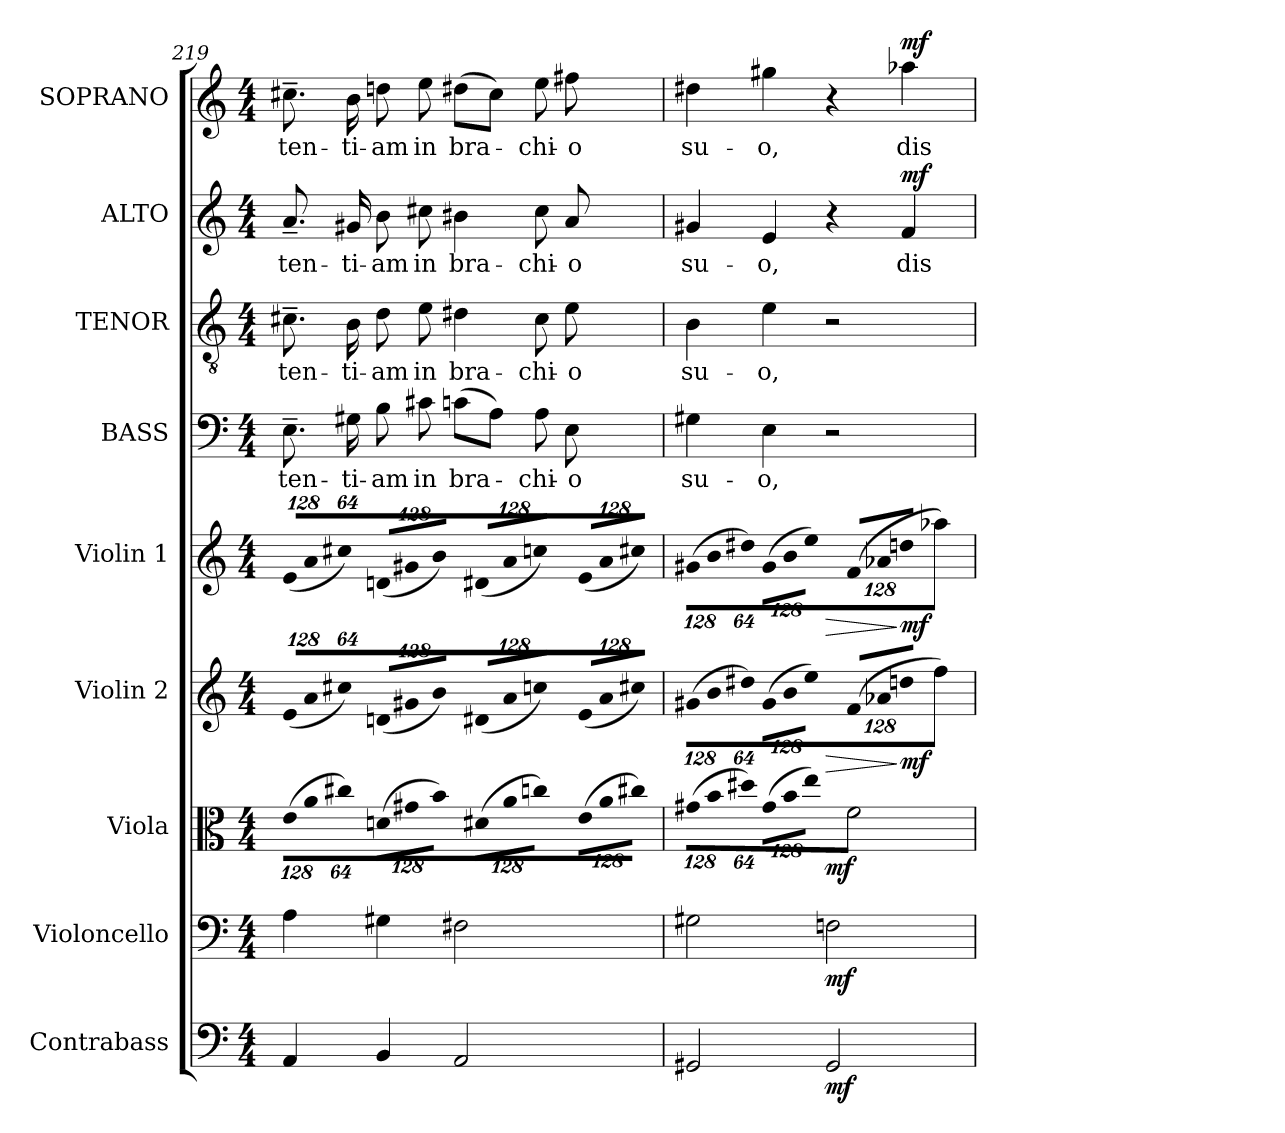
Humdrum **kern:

**kern	**dynam	**kern	**dynam	**kern	**dynam	**kern	**dynam	**kern	**dynam	**kern	**text	**kern	**text	**kern	**text	**dynam	**kern	**text	**dynam
*part9	*part9	*part8	*part8	*part7	*part7	*part6	*part6	*part5	*part5	*part4	*part4	*part3	*part3	*part2	*part2	*part2	*part1	*part1	*part1
*staff9	*staff9	*staff8	*staff8	*staff7	*staff7	*staff6	*staff6	*staff5	*staff5	*staff4	*staff4	*staff3	*staff3	*staff2	*staff2	*staff2	*staff1	*staff1	*staff1
*I"Contrabass	*	*I"Violoncello	*	*I"Viola	*	*I"Violin 2	*	*I"Violin 1	*	*I"BASS	*	*I"TENOR	*	*I"ALTO	*	*	*I"SOPRANO	*	*
*I'Cb.	*	*I'Vc.	*	*I'Vla.	*	*I'Vln. 2	*	*I'Vln. 1	*	*I'B.	*	*I'T.	*	*I'A.	*	*	*I'S.	*	*
*clefF4	*	*clefF4	*	*clefC3	*	*clefG2	*	*clefG2	*	*clefF4	*	*clefGv2	*	*clefG2	*	*	*clefG2	*	*
*ITrd7c12	*	*	*	*	*	*	*	*	*	*	*	*ITrd7c12	*	*	*	*	*	*	*
*k[]	*	*k[]	*	*k[]	*	*k[]	*	*k[]	*	*k[]	*	*k[]	*	*k[]	*	*	*k[]	*	*
*C:	*	*C:	*	*C:	*	*C:	*	*C:	*	*C:	*	*C:	*	*C:	*	*	*C:	*	*
*M4/4	*	*M4/4	*	*M4/4	*	*M4/4	*	*M4/4	*	*M4/4	*	*M4/4	*	*M4/4	*	*	*M4/4	*	*
*	*	*	*	*Xbrackettup	*	*	*	*	*	*	*	*	*	*	*	*	*	*	*
=219	=219	=219	=219	=219	=219	=219	=219	=219	=219	=219	=219	=219	=219	=219	=219	=219	=219	=219	=219
!	!	!	!	!LO:N:vis=8	!	!	!	!	!	!	!	!	!	!	!	!	!	!	!
*	*	*	*	*	*	*Xbrackettup	*	*	*	*	*	*	*	*	*	*	*	*	*
!	!	!	!	!	!	!LO:N:vis=8	!	!	!	!	!	!	!	!	!	!	!	!	!
*	*	*	*	*	*	*	*	*Xbrackettup	*	*	*	*	*	*	*	*	*	*	*
!	!	!	!	!	!	!	!	!LO:N:vis=8	!	!	!	!	!	!	!	!	!	!	!
!	!	!	!	!	!	!	!	!	!	!	!LO:LY:b:color=#000000	!	!	!	!	!	!	!	!
!	!	!	!	!	!	!	!	!	!	!	!	!	!LO:LY:b:color=#000000	!	!	!	!	!	!
!	!	!	!	!	!	!	!	!	!	!	!	!	!	!	!LO:LY:b:color=#000000	!	!	!	!
!	!	!	!	!	!	!	!	!	!	!	!	!	!	!	!	!	!	!LO:LY:b:color=#000000	!
4AAAi/	.	4Ai\	.	(1024%85ei\L	.	(1024%85ei/L	.	(1024%85ei/L	.	8.E~i\	-ten-	8.C#X~i\	-ten-	8.a~i/	-ten-	.	8.cc#X~i\	-ten-	.
!	!	!	!	!LO:N:vis=8	!	!LO:N:vis=8	!	!LO:N:vis=8	!	!	!	!	!	!	!	!	!	!	!
.	.	.	.	1024%85ai\	.	1024%85ai/	.	1024%85ai/	.	.	.	.	.	.	.	.	.	.	.
!	!	!	!	!LO:N:vis=8	!	!LO:N:vis=8	!	!LO:N:vis=8	!	!	!	!	!	!	!	!	!	!	!
.	.	.	.	512%43cc#Xi\J)	.	512%43cc#Xi/J)	.	512%43cc#Xi/J)	.	.	.	.	.	.	.	.	.	.	.
!	!	!	!	!	!	!	!	!	!	!	!LO:LY:b:color=#000000	!	!	!	!	!	!	!	!
!	!	!	!	!	!	!	!	!	!	!	!	!	!LO:LY:b:color=#000000	!	!	!	!	!	!
!	!	!	!	!	!	!	!	!	!	!	!	!	!	!	!LO:LY:b:color=#000000	!	!	!	!
!	!	!	!	!	!	!	!	!	!	!	!	!	!	!	!	!	!	!LO:LY:b:color=#000000	!
.	.	.	.	.	.	.	.	.	.	16G#Xi\	-ti-	16BBi\	-ti-	16g#Xi/	-ti-	.	16bi\	-ti-	.
!	!	!	!	!LO:N:vis=8	!	!LO:N:vis=8	!	!LO:N:vis=8	!	!	!	!	!	!	!	!	!	!	!
!	!	!	!	!	!	!	!	!	!	!	!LO:LY:b:color=#000000	!	!	!	!	!	!	!	!
!	!	!	!	!	!	!	!	!	!	!	!	!	!LO:LY:b:color=#000000	!	!	!	!	!	!
!	!	!	!	!	!	!	!	!	!	!	!	!	!	!	!LO:LY:b:color=#000000	!	!	!	!
!	!	!	!	!	!	!	!	!	!	!	!	!	!	!	!	!	!	!LO:LY:b:color=#000000	!
4BBBi/	.	4G#Xi\	.	(1024%85dni\L	.	(1024%85dni/L	.	(1024%85dni/L	.	8Bi\	-am	8Di\	-am	8bi\	-am	.	8ddni\	-am	.
!	!	!	!	!LO:N:vis=8	!	!LO:N:vis=8	!	!LO:N:vis=8	!	!	!	!	!	!	!	!	!	!	!
.	.	.	.	1024%85g#Xi\	.	1024%85g#Xi/	.	1024%85g#Xi/	.	.	.	.	.	.	.	.	.	.	.
!	!	!	!	!	!	!	!	!	!	!	!LO:LY:b:color=#000000	!	!	!	!	!	!	!	!
!	!	!	!	!	!	!	!	!	!	!	!	!	!LO:LY:b:color=#000000	!	!	!	!	!	!
!	!	!	!	!	!	!	!	!	!	!	!	!	!	!	!LO:LY:b:color=#000000	!	!	!	!
!	!	!	!	!	!	!	!	!	!	!	!	!	!	!	!	!	!	!LO:LY:b:color=#000000	!
.	.	.	.	.	.	.	.	.	.	8c#Xi\	in	8Ei\	in	8cc#Xi\	in	.	8eei\	in	.
!	!	!	!	!LO:N:vis=8	!	!LO:N:vis=8	!	!LO:N:vis=8	!	!	!	!	!	!	!	!	!	!	!
.	.	.	.	512%43bi\J)	.	512%43bi/J)	.	512%43bi/J)	.	.	.	.	.	.	.	.	.	.	.
!	!	!	!	!LO:N:vis=8	!	!LO:N:vis=8	!	!LO:N:vis=8	!	!	!	!	!	!	!	!	!	!	!
!	!	!	!	!	!	!	!	!	!	!	!LO:LY:b:color=#000000	!	!	!	!	!	!	!	!
!	!	!	!	!	!	!	!	!	!	!	!	!	!LO:LY:b:color=#000000	!	!	!	!	!	!
!	!	!	!	!	!	!	!	!	!	!	!	!	!	!	!LO:LY:b:color=#000000	!	!	!	!
!	!	!	!	!	!	!	!	!	!	!	!	!	!	!	!	!	!	!LO:LY:b:color=#000000	!
2AAAi/	.	2F#Xi\	.	(1024%85d#Xi\L	.	(1024%85d#Xi/L	.	(1024%85d#Xi/L	.	(8cni\L	bra-	4D#Xi\	bra-	4b#Xi\	bra-	.	(8dd#Xi\L	bra-	.
!	!	!	!	!LO:N:vis=8	!	!LO:N:vis=8	!	!LO:N:vis=8	!	!	!	!	!	!	!	!	!	!	!
.	.	.	.	1024%85ai\	.	1024%85ai/	.	1024%85ai/	.	.	.	.	.	.	.	.	.	.	.
.	.	.	.	.	.	.	.	.	.	8Ai\J)	.	.	.	.	.	.	8cc#i\J)	.	.
!	!	!	!	!LO:N:vis=8	!	!LO:N:vis=8	!	!LO:N:vis=8	!	!	!	!	!	!	!	!	!	!	!
.	.	.	.	512%43ccni\J)	.	512%43ccni/J)	.	512%43ccni/J)	.	.	.	.	.	.	.	.	.	.	.
!	!	!	!	!LO:N:vis=8	!	!LO:N:vis=8	!	!LO:N:vis=8	!	!	!	!	!	!	!	!	!	!	!
!	!	!	!	!	!	!	!	!	!	!	!LO:LY:b:color=#000000	!	!	!	!	!	!	!	!
!	!	!	!	!	!	!	!	!	!	!	!	!	!LO:LY:b:color=#000000	!	!	!	!	!	!
!	!	!	!	!	!	!	!	!	!	!	!	!	!	!	!LO:LY:b:color=#000000	!	!	!	!
!	!	!	!	!	!	!	!	!	!	!	!	!	!	!	!	!	!	!LO:LY:b:color=#000000	!
.	.	.	.	(1024%85ei\L	.	(1024%85ei/L	.	(1024%85ei/L	.	8Ai\	-chi-	8C#i\	-chi-	8cc#i\	-chi-	.	8eei\	-chi-	.
!	!	!	!	!LO:N:vis=8	!	!LO:N:vis=8	!	!LO:N:vis=8	!	!	!	!	!	!	!	!	!	!	!
.	.	.	.	1024%85ai\	.	1024%85ai/	.	1024%85ai/	.	.	.	.	.	.	.	.	.	.	.
!	!	!	!	!	!	!	!	!	!	!	!LO:LY:b:color=#000000	!	!	!	!	!	!	!	!
!	!	!	!	!	!	!	!	!	!	!	!	!	!LO:LY:b:color=#000000	!	!	!	!	!	!
!	!	!	!	!	!	!	!	!	!	!	!	!	!	!	!LO:LY:b:color=#000000	!	!	!	!
!	!	!	!	!	!	!	!	!	!	!	!	!	!	!	!	!	!	!LO:LY:b:color=#000000	!
.	.	.	.	.	.	.	.	.	.	8Ei\	-o	8Ei\	-o	8ai/	-o	.	8ff#Xi\	-o	.
!	!	!	!	!LO:N:vis=8	!	!LO:N:vis=8	!	!LO:N:vis=8	!	!	!	!	!	!	!	!	!	!	!
.	.	.	.	512%43cc#Xi\J)	.	512%43cc#Xi/J)	.	512%43cc#Xi/J)	.	.	.	.	.	.	.	.	.	.	.
=220	=220	=220	=220	=220	=220	=220	=220	=220	=220	=220	=220	=220	=220	=220	=220	=220	=220	=220	=220
!	!	!	!	!LO:N:vis=8	!	!LO:N:vis=8	!	!LO:N:vis=8	!	!	!	!	!	!	!	!	!	!	!
!	!	!	!	!	!	!	!	!	!	!	!LO:LY:b:color=#000000	!	!	!	!	!	!	!	!
!	!	!	!	!	!	!	!	!	!	!	!	!	!LO:LY:b:color=#000000	!	!	!	!	!	!
!	!	!	!	!	!	!	!	!	!	!	!	!	!	!	!LO:LY:b:color=#000000	!	!	!	!
!	!	!	!	!	!	!	!	!	!	!	!	!	!	!	!	!	!	!LO:LY:b:color=#000000	!
2GGG#Xi/	.	2G#Xi\	.	(1024%85g#Xi\L	.	(1024%85g#Xi\L	.	(1024%85g#Xi\L	.	4G#Xi\	su-	4BBi\	su-	4g#Xi/	su-	.	4dd#Xi\	su-	.
!	!	!	!	!LO:N:vis=8	!	!LO:N:vis=8	!	!LO:N:vis=8	!	!	!	!	!	!	!	!	!	!	!
.	.	.	.	1024%85bi\	.	1024%85bi\	.	1024%85bi\	.	.	.	.	.	.	.	.	.	.	.
!	!	!	!	!LO:N:vis=8	!	!LO:N:vis=8	!	!LO:N:vis=8	!	!	!	!	!	!	!	!	!	!	!
.	.	.	.	512%43dd#Xi\J)	.	512%43dd#Xi\J)	.	512%43dd#Xi\J)	.	.	.	.	.	.	.	.	.	.	.
!	!	!	!	!LO:N:vis=8	!	!LO:N:vis=8	!	!LO:N:vis=8	!	!	!	!	!	!	!	!	!	!	!
!	!	!	!	!	!	!	!	!	!	!	!LO:LY:b:color=#000000	!	!	!	!	!	!	!	!
!	!	!	!	!	!	!	!	!	!	!	!	!	!LO:LY:b:color=#000000	!	!	!	!	!	!
!	!	!	!	!	!	!	!	!	!	!	!	!	!	!	!LO:LY:b:color=#000000	!	!	!	!
!	!	!	!	!	!	!	!	!	!	!	!	!	!	!	!	!	!	!LO:LY:b:color=#000000	!
.	.	.	.	(1024%85g#i\L	.	(1024%85g#i\L	.	(1024%85g#i\L	.	4Ei\	-o,	4Ei\	-o,	4ei/	-o,	.	4gg#Xi\	-o,	.
!	!	!	!	!LO:N:vis=8	!	!LO:N:vis=8	!	!LO:N:vis=8	!	!	!	!	!	!	!	!	!	!	!
.	.	.	.	1024%85bi\	.	1024%85bi\	.	1024%85bi\	.	.	.	.	.	.	.	.	.	.	.
!	!	!	!	!LO:N:vis=8	!	!LO:N:vis=8	!	!LO:N:vis=8	!	!	!	!	!	!	!	!	!	!	!
.	.	.	.	512%43eei\J)	.	512%43eei\J)	.	512%43eei\J)	.	.	.	.	.	.	.	.	.	.	.
!	!	!	!	!	!	!LO:N:vis=8	!LO:HP:b	!LO:N:vis=8	!LO:HP:b	!	!	!	!	!	!	!	!	!	!
2GGG#i/	mf	2Fni\	mf	2fi\	mf	(1024%85fi/L	>	(1024%85fi/L	>	2r	.	2r	.	4r	.	.	4r	.	.
!	!	!	!	!	!	!LO:N:vis=8	!	!LO:N:vis=8	!	!	!	!	!	!	!	!	!	!	!
.	.	.	.	.	.	1024%85a-Xi/	.	1024%85a-Xi/	.	.	.	.	.	.	.	.	.	.	.
!	!	!	!	!	!	!LO:N:vis=8	!	!LO:N:vis=8	!	!	!	!	!	!	!	!	!	!	!
.	.	.	.	.	.	512%43ddni/J	.	512%43ddni/J	.	.	.	.	.	.	.	.	.	.	.
!	!	!	!	!	!	!	!	!	!	!	!	!	!	!	!LO:LY:b:color=#000000	!	!	!	!
!	!	!	!	!	!	!	!	!	!	!	!	!	!	!	!	!	!	!LO:LY:b:color=#000000	!
.	.	.	.	.	.	4ffi\)	] mf	4aa-Xi\)	] mf	.	.	.	.	4fi/	dis-	mf	4aa-Xi\	dis-	mf
=	=	=	=	=	=	=	=	=	=	=	=	=	=	=	=	=	=	=	=
*-	*-	*-	*-	*-	*-	*-	*-	*-	*-	*-	*-	*-	*-	*-	*-	*-	*-	*-	*-
